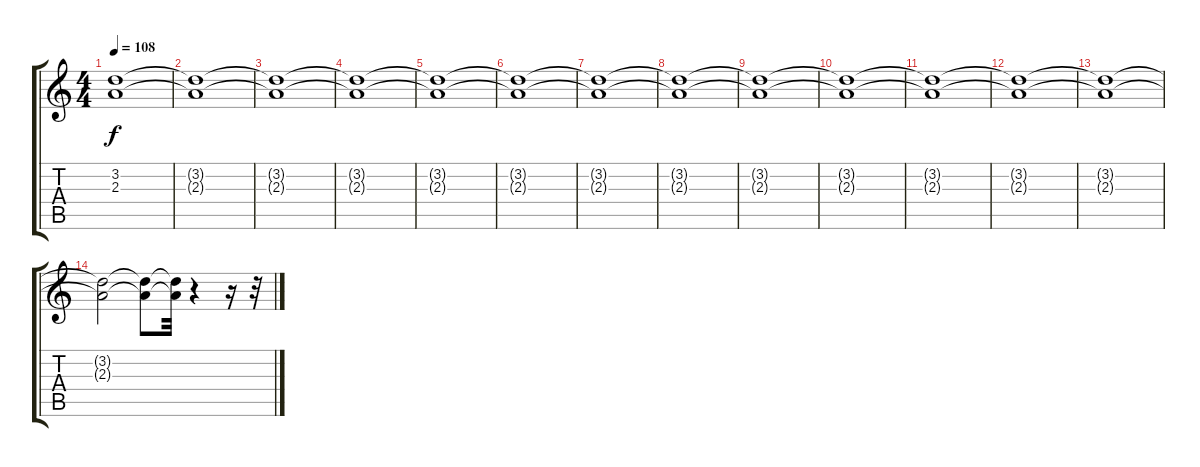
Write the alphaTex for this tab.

\track "" {instrument overdrivenguitar}
\staff {score tabs}
\tuning (E4 B3 G3 D3 A2 E2) {hide}
\ts (4 4)
\tempo 108
\clef g2
\ks c
(3.2{t} 2.3{t}).1{dy f} |
(3.2{t} 2.3{t}).1 |
(3.2{t} 2.3{t}).1 |
(3.2{t} 2.3{t}).1 |
(3.2{t} 2.3{t}).1 |
(3.2{t} 2.3{t}).1 |
(3.2{t} 2.3{t}).1 |
(3.2{t} 2.3{t}).1 |
(3.2{t} 2.3{t}).1 |
(3.2{t} 2.3{t}).1 |
(3.2{t} 2.3{t}).1 |
(3.2{t} 2.3{t}).1 |
(3.2{t} 2.3{t}).1 |
(3.2{t} 2.3{t}).2 (3.2{t} 2.3{t}).8 (3.2{t} 2.3{t}).32 r.4 r.16 r.32
